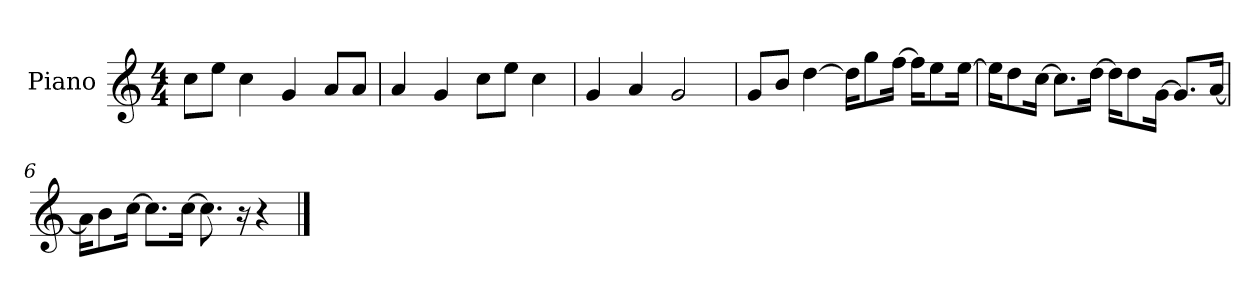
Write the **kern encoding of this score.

**kern
*part1
*staff1
*I"Piano
*I'P-no
*clefG2
*k[]
*M4/4
*MM90
=1
8cc\L
8ee\J
4cc\
4g/
8a/L
8a/J
=2
4a/
4g/
8cc\L
8ee\J
4cc\
=3
4g/
4a/
2g/
=4
8g/L
8b/J
[4dd\
16dd\KL]
8gg\
[16ff\Jk
16ff\KL]
8ee\
[16ee\Jk
=5
16ee\KL]
8dd\
[16cc\Jk
8.cc\L]
[16dd\Jk
16dd\KL]
8dd\
[16g\Jk
8.g/L]
[16a/Jk
!!LO:LB:g=z
=6
16a\KL]
8b\
[16cc\Jk
8.cc\L]
[16cc\Jk
8.cc\]
16r
4r
==
*-
